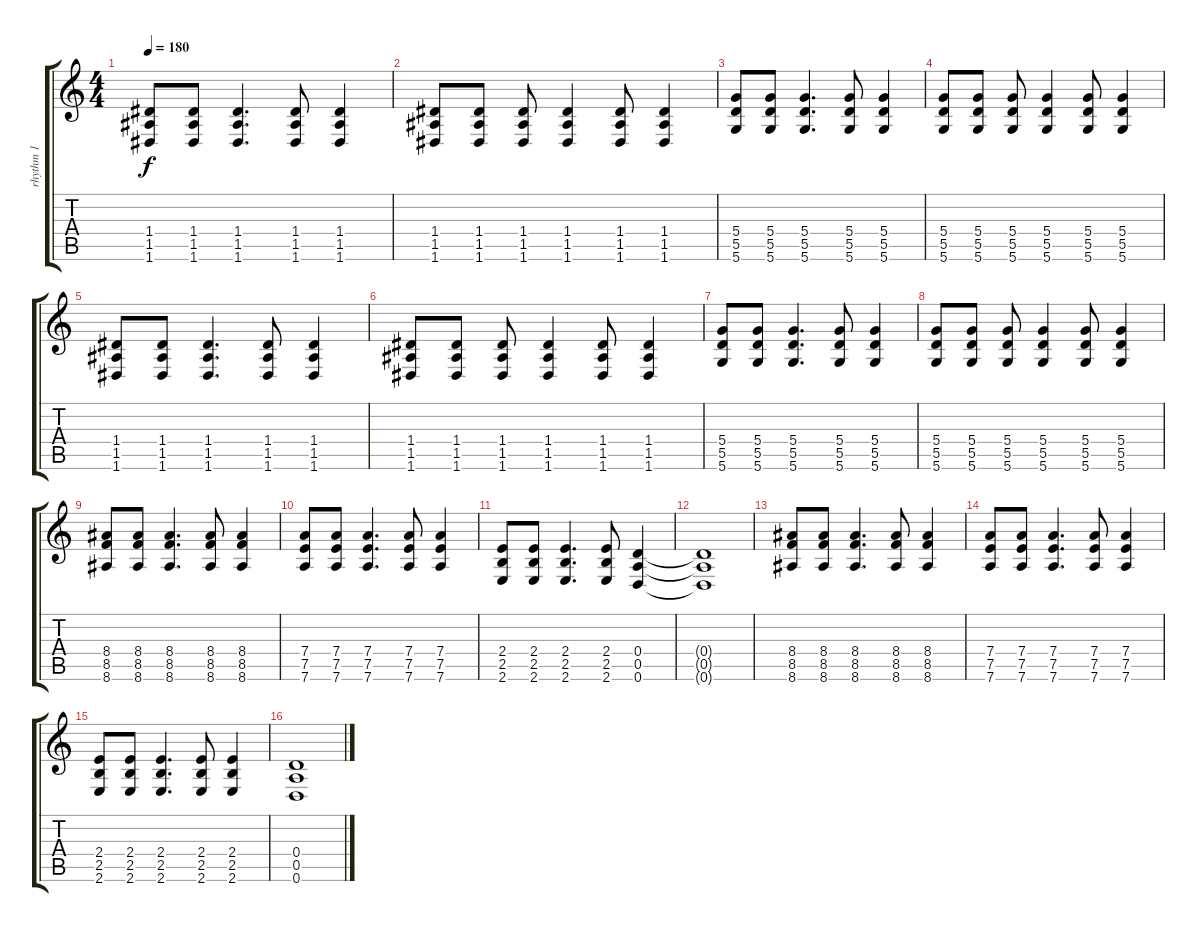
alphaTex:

\track ("rhythm 1" "rhythm 1") {instrument distortionguitar}
\staff {score tabs}
\tuning (E4 B3 G3 D3 A2 D2) {hide}
\ts (4 4)
\tempo 180
\clef g2
\ks c
(1.4 1.5 1.6).8{dy f} (1.4 1.5 1.6).8 (1.4 1.5 1.6).4{d} (1.4 1.5 1.6).8 (1.4 1.5 1.6).4 |
(1.4 1.5 1.6).8 (1.4 1.5 1.6).8 (1.4 1.5 1.6).8 (1.4 1.5 1.6).4 (1.4 1.5 1.6).8 (1.4 1.5 1.6).4 |
(5.4 5.5 5.6).8 (5.4 5.5 5.6).8 (5.4 5.5 5.6).4{d} (5.4 5.5 5.6).8 (5.4 5.5 5.6).4 |
(5.4 5.5 5.6).8 (5.4 5.5 5.6).8 (5.4 5.5 5.6).8 (5.4 5.5 5.6).4 (5.4 5.5 5.6).8 (5.4 5.5 5.6).4 |
(1.4 1.5 1.6).8 (1.4 1.5 1.6).8 (1.4 1.5 1.6).4{d} (1.4 1.5 1.6).8 (1.4 1.5 1.6).4 |
(1.4 1.5 1.6).8 (1.4 1.5 1.6).8 (1.4 1.5 1.6).8 (1.4 1.5 1.6).4 (1.4 1.5 1.6).8 (1.4 1.5 1.6).4 |
(5.4 5.5 5.6).8 (5.4 5.5 5.6).8 (5.4 5.5 5.6).4{d} (5.4 5.5 5.6).8 (5.4 5.5 5.6).4 |
(5.4 5.5 5.6).8 (5.4 5.5 5.6).8 (5.4 5.5 5.6).8 (5.4 5.5 5.6).4 (5.4 5.5 5.6).8 (5.4 5.5 5.6).4 |
(8.4 8.5 8.6).8 (8.4 8.5 8.6).8 (8.4 8.5 8.6).4{d} (8.4 8.5 8.6).8 (8.4 8.5 8.6).4 |
(7.4 7.5 7.6).8 (7.4 7.5 7.6).8 (7.4 7.5 7.6).4{d} (7.4 7.5 7.6).8 (7.4 7.5 7.6).4 |
(2.4 2.5 2.6).8 (2.4 2.5 2.6).8 (2.4 2.5 2.6).4{d} (2.4 2.5 2.6).8 (0.4 0.5 0.6).4 |
(0.4{t} 0.5{t} 0.6{t}).1 |
(8.4 8.5 8.6).8 (8.4 8.5 8.6).8 (8.4 8.5 8.6).4{d} (8.4 8.5 8.6).8 (8.4 8.5 8.6).4 |
(7.4 7.5 7.6).8 (7.4 7.5 7.6).8 (7.4 7.5 7.6).4{d} (7.4 7.5 7.6).8 (7.4 7.5 7.6).4 |
(2.4 2.5 2.6).8 (2.4 2.5 2.6).8 (2.4 2.5 2.6).4{d} (2.4 2.5 2.6).8 (2.4 2.5 2.6).4 |
(0.4 0.5 0.6).1
